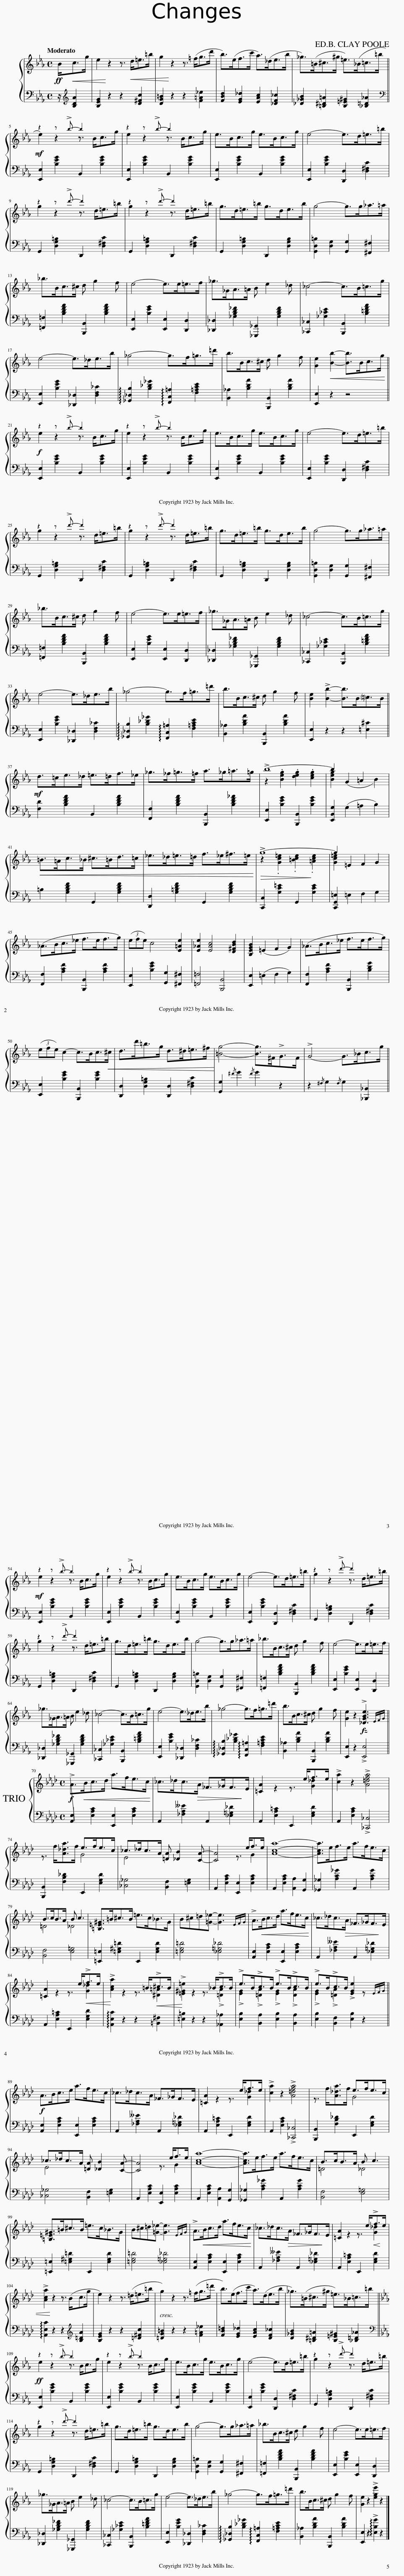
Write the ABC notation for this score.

X:1
%%score { ( 1 3 ) | 2 }
L:1/8
Q:1/4=170
M:4/4
I:linebreak $
K:Eb
V:1 treble
V:3 treble
V:2 bass
V:1
!ff! B<!<(!cg/ | e2!<)! z2 z3/2!<(! d<=e=b/ | g2!<)! z2 z3/2 (=f<gd'/ | b>)(ef>c' a>)(_de>b | _g>)(=B^c>^g =e>)(_B=c>=b ||$ %5
!mf! e2) z2 z3/2 B<cg/ | e2 z2 z3/2 B<cg/ | e>Bc>g e>Bc>g | e4- e>d=e>=b |$ g2 z2 z3/2 d<=e=b/ | %10
 g2 z2 z3/2 d<=e=b/ | g>d=e>=b g>de>b | g4- g>g_a>=a |$ _b>Bc>^c d g2 f | e4- e>e=e>f | %15
 _g>_GA>=A B e2 _d | _c4- c>B=c>g |$ e4- e>_de>b | _g4- g>f=g>=d' | b>Bc>^c d g2 f | %20
 [Ge]2!<(! [Bb]2- [Bb]>Bc>g!<)! ||$!f! e2 z2 z3/2 B<cg/ | e2 z2 z3/2 B<cg/ | e>Bc>g e>Bc>g | e4- e>d=e>=b |$ %25
 g2 z2 z3/2 d<=e=b/ | g2 z2 z3/2 d<=e=b/ | g>d=e>=b g>de>b | g4- g>g_a>=a |$ _b>Bc>^c d g2 f | %30
 e4- e>e=e>f | _g>_GA>=A B e2 _d | _c4- c>B=c>g |$ e4- e>_de>b | _g4- g>f=g>=d' | %35
 b>Bc>^c d g2 f | [Be]2 !>![Bb]2- [Bb]>B!courtesy!=c>B ||$!mf! d>=ce>_d =e>=df>_e | _g>_f=g>=f a>_g=a>=g | !>!b8- | %40
 b2 (G2 =A2 B2) |$!<(! =B>=Ac>_B ^c>=Bd>=c | _e>_d=e>=d f>_e^f>=e!<)! |!>(! !>!g8-!>)! | g2 =E2 F2 G2 |$ %45
 (_A>Bc>_e f>ef>g) | (3(efe) c4 [E=Ae]2 | [E_Ae]2 [EAc]4 [D^FBd]2 | [B,EGB]2 (=E2 F2 G2) | (_A>Bc>_e f>ef>g) |$ %50
 (3(efe) c2- c>Bc>!<(!^c | d>d'=b>g d>^d=e>^f!<)! | [=Bg]4- [Bg]>^F!>!G>F | !>!G4- G>_Bc>g ||$!mf! e2 z2 z3/2 B<cg/ | %55
 e2 z2 z3/2 B<cg/ | e>Bc>g e>Bc>g | e4- e>d=e>=b | g2 z2 z3/2 d<=e=b/ |$ g2 z2 z3/2 d<=e=b/ | %60
 g>d=e>=b g>de>b | g4- g>g_a>=a | _b>Bc>^c d g2 f | e4- e>e=e>f |$ _g>_GA>=A B e2 _d | %65
 _c4- c>B=c>g | e4- e>_de>b | _g4- g>f=g>=d' | b>Bc>^c d g2 f | [Ge]2 z2 !>![_DGBe]3 (3E/F/G/ ||$ %70
[K:Ab][M:4/4]!f! !>!A>!<(!Bc>d a>fe>c!<)! | _c>_dc>!>(!A _F>_GF>!>)!E | [=CA]2 z2 z3/2 e<fe/ | !>![ca]2 z2 !>![A=dfa]4 |$ z3/2 f<[A_da]f/ e>fe>c | %75
 _c>_dc>A [=DA] [_DB]2 [CA]- | [CA]4 z3/2 e<fe/ | [Aca]8- | [Aca]>ef>e a>fe>c |$ B>cB>A B c3 | %80
 [=B,=E^G]>=B^c>B =e>c_B>G | B^c=d[=G_e]- [Ge]3 (3E/F/G/ | !>!A>!<(!Bc>d a>fe>c!<)! | _c>_dc>!>(!A _F>_GF>!>)!E |$ [=CA]2 z2 z3/2 e<!<(!!>!fe/ | %85
 !>![Aca]2!<)! z2 z3/2 =B<!<(!!>!^cB/ | !>![=E^G=e]2!<)! z2 z3/2 _B<!>!cB/ | !>!e>B!>!c>B !>!e>B!>!c>B | !>!e>B!>!c>B !>![EGe]2 z (3E/F/G/ ||$!f! A>Bc>e a>fe>c | %90
 _c>_dc>A _F>_GF>E | [=CA]2 z2 z3/2 e<fe/ | !>![ca]2 z2 !>![A=dfa]4 | z3/2 f<[A_da]f/ e>fe>c |$ _c>_dc>A [=DA] [_DB]2 [CA]- | %95
 [CA]4 z3/2 e<fe/ | [Aca]8- | [Aca]>ef>e a>fe>c | B>cB>A B c3 |$ [=B,=E^G]>=B^c>B =e>c_B>G | %100
 B^c=d[=G_e]- [Ge]3 (3E/F/G/ | !>!A>!<(!Bc>d a>fe>c!<)! | _c>_dc>!>(!A _F>_GF>!>)!E | [=CA]2 z2 z3/2 e<!<(!!>!fe/ |$ !>![Aca]2!<)! z2 z3/2 (B<cg/ | %105
 e2) z2 z3/2 (=d<=e=b/ | g2) z2 z3/2 (=f<g=d'/ | b>)(ef>c' a>)(de>b | _g>)(=B^c>^g =e>)_B=c>=b ||$[K:Eb]!ff! e2 z2 z3/2 B<cg/ | %110
 e2 z2 z3/2 B<cg/ | e>Bc>g e>Bc>g | e4- e>d=e>=b | g2 z2 z3/2 d<=e=b/ |$ g2 z2 z3/2 d<=e=b/ | %115
 g>d=e>=b g>de>b | g4- g>g_a>=a | _b>Bc>^c d g2 f | e4- e>e=e>f |$ _g>_GA>=A B e2 _d | %120
 _c4- c>B=c>g | e4- e>_de>b | _g4- g>f=g>=d' | b>Bc>^c d g2 f | [Ge]2 z2 !>![ege']2 z2 |] %125
V:2
 z/[K:treble] [B,DA]2 | [B,EG]2 z2 z2 [D^Fc]2 | [DG=B]2 z2 z2 [F=A_e]2 | [FBd]2 [EG_d]2 [EAc]2 [_DF_c]2 | [_D_GB]2 [=B,^D=A]2 [B,=E^G]2 [_B,=D_A]2 ||$ %5
[K:bass] [E,,E,]2 [B,EG]2 B,,2 [B,EG]2 | [E,,E,]2 [B,EG]2 B,,2 [B,EG]2 | [E,,E,]2 [B,EG]2 B,,2 [B,EG]2 | [E,,E,]2 [B,EG]2 [D,,D,]2 [D,^F,C]2 |$ G,,2 [D,G,=B,]2 D,,2 [D,^F,C]2 | %10
 G,,2 [D,G,=B,]2 D,,2 [D,^F,C]2 | G,,2 [D,G,=B,]2 D,,2 [D,G,B,]2 | [G,,D,=B,]2 [D,G,]2 [G,,G,]2 [^F,,^F,]2 |$ [=F,,=F,]2 [B,DFA]2 [B,,,B,,]2 [B,DFA]2 | [E,,E,]2 [B,EG]2 [E,,E,]2 [D,,D,]2 | %15
 [_D,,_D,]2 [_G,B,D_F]2 [_G,,,_G,,]2 [G,B,DF]2 | [_C,,_C,]2 [_G,_CE]2 [B,,,B,,]2 [B,=DFA]2 |$ [E,,E,]2 [B,EG]2 [_D,,_D,]2 [D,F,_C]2 | !arpeggio![_G,,_D,B,]2 [B,_D_G]2 !arpeggio![F,,C,=A,]2 [F,=A,CE]2 | [B,,_A,]2 [B,DA]2 [B,,,B,,]2 [B,DA]2 | %20
 [E,,E,]2 z2 z4 ||$ [E,,E,]2 [B,EG]2 B,,2 [B,EG]2 | [E,,E,]2 [B,EG]2 B,,2 [B,EG]2 | [E,,E,]2 [B,EG]2 B,,2 [B,EG]2 | [E,,E,]2 [B,EG]2 [D,,D,]2 [D,^F,C]2 |$ %25
 G,,2 [D,G,=B,]2 D,,2 [D,^F,C]2 | G,,2 [D,G,=B,]2 D,,2 [D,^F,C]2 | G,,2 [D,G,=B,]2 D,,2 [D,G,B,]2 | [G,,D,=B,]2 [D,G,]2 [G,,G,]2 [^F,,^F,]2 |$ [=F,,=F,]2 [B,DFA]2 [B,,,B,,]2 [B,DFA]2 | %30
 [E,,E,]2 [B,EG]2 [E,,E,]2 [D,,D,]2 | [_D,,_D,]2 [_G,B,D_F]2 [_G,,,_G,,]2 [G,B,DF]2 | [_C,,_C,]2 [_G,_CE]2 [B,,,B,,]2 [B,=DFA]2 |$ [E,,E,]2 [B,EG]2 [_D,,_D,]2 [D,F,_C]2 | !arpeggio![_G,,_D,B,]2 [B,_D_G]2 !arpeggio![F,,C,=A,]2 [F,=A,CE]2 | %35
 [B,,_A,]2 [B,DA]2 [B,,,B,,]2 [B,DA]2 | [E,,E,]2 z2 z2 [=E,^C]2 ||$ [F,D]2 [B,DFA]2 B,,2 [B,DFA]2 | [F,,F,]2 [B,DFA]2 [B,,,B,,]2 [B,DF_A]2 | [E,,E,]2 [B,EG]2 [B,,,B,,]2 [B,EG]2 | %40
 [E,,B,,G,]2 (G,2 =A,2 B,2) |$ =B,2 [G,B,DF]2 G,,2 [G,B,DF]2 | [D,,D,]2 [G,=B,DF]2 G,,2 [G,B,DF]2 | [C,,C,]2 [G,C=E]2 G,,2 [G,CE]2 | [C,,G,,=E,]2 =E,2 F,2 G,2 |$ %45
 [F,,F,]2 [A,CF]2 [B,,,B,,]2 [A,CF]2 | [E,,E,]2 [B,EG]2 [G,,G,]2 [^F,,^F,]2 | [=F,,=F,]4 [B,,,B,,]4 | [E,,E,]2 (=E,2 F,2 G,2) | [F,,F,]2 [A,CF]2 [B,,,B,,]2 [B,DG]2 |$ %50
 [E,,E,]2 [B,EG]2 [B,,,B,,]2 [B,EG]2 | [D,,D,]2 [D,G,=B,]2 [D,,D,]2 [D,^F,C]2 | [G,,G,]2{/^F} G2{/F} G2 z2 | z2{/^F,} G,2{/F,} G,2 [_B,,,_B,,]2 ||$ [E,,E,]2 [B,EG]2 B,,2 [B,EG]2 | %55
 [E,,E,]2 [B,EG]2 B,,2 [B,EG]2 | [E,,E,]2 [B,EG]2 B,,2 [B,EG]2 | [E,,E,]2 [B,EG]2 [D,,D,]2 [D,^F,C]2 | G,,2 [D,G,=B,]2 D,,2 [D,^F,C]2 |$ G,,2 [D,G,=B,]2 D,,2 [D,^F,C]2 | %60
 G,,2 [D,G,=B,]2 D,,2 [D,G,B,]2 | [G,,D,=B,]2 [D,G,]2 [G,,G,]2 [^F,,^F,]2 | [=F,,=F,]2 [B,DFA]2 [B,,,B,,]2 [B,DFA]2 | [E,,E,]2 [B,EG]2 [E,,E,]2 [D,,D,]2 |$ [_D,,_D,]2 [_G,B,D_F]2 [_G,,,_G,,]2 [G,B,DF]2 | %65
 [_C,,_C,]2 [_G,_CE]2 [B,,,B,,]2 [B,=DFA]2 | [E,,E,]2 [B,EG]2 [_D,,_D,]2 [D,F,_C]2 | !arpeggio![_G,,_D,B,]2 [B,_D_G]2 !arpeggio![F,,C,=A,]2 [F,=A,CE]2 | [B,,_A,]2 [B,DA]2 [B,,,B,,]2 [B,DA]2 | [E,,E,]2 z2 !>![E,,E,]4 ||$ %70
[K:Ab][M:4/4] [A,,E,]2 [E,A,C]2 [E,,E,]2 [E,A,C]2 | A,,2 [_F,A,__E]2 A,,2 [_E,=G,_D]2 | A,,2 [E,A,=C]2 E,,2 [E,G,D]2 | A,,2 [E,A,C]2 !>![_C,,_C,]4 |$ [B,,,B,,]2 [F,B,_D]2 E,,2 [E,G,D]2 | %75
 [_C,_G,]4 [B,,F,]2 [=E,G,]2 | A,,2 [E,A,C]2 [E,,E,]2 [E,A,C]2 | A,,2 [E,A,C]2 [A,,A,]2 [G,,G,]2 | [_G,,_G,]2 [A,C_G]2 A,,2 [A,CG]2 |$ [B,,F,]4 [E,=G,]4 | %80
 [=E,,=E,]2 [=E,^G,=D]2 E,,2 [E,G,D]2 | [=E,G,=D]4 [_E,=G,_D]4 | [A,,E,]2 [E,A,C]2 [E,,E,]2 [E,A,C]2 | A,,2 [_F,A,__E]2 A,,2 [_E,=G,_D]2 |$ A,,2 [E,A,=C]2 E,,2 [E,G,D]2 | %85
 !arpeggio![A,,E,C]2 z2 z2 [=B,,^F,]2 | [=E,=B,]2 z2 z2 [_A,,_A,]2 | !>![E,B,]2 !>![B,,A,]2 !>![E,B,]2 !>![B,,A,]2 | !>![E,B,]2 !>![B,,F,]2 !>![E,B,]2 z2 ||$ [A,,E,]2 [E,A,C]2 [E,,E,]2 [E,A,C]2 | %90
 A,,2 [_F,A,__E]2 A,,2 [_E,=G,_D]2 | A,,2 [E,A,=C]2 E,,2 [E,G,D]2 | A,,2 [E,A,C]2 !>![_C,,_C,]4 | [B,,,B,,]2 [F,B,_D]2 E,,2 [E,G,D]2 |$ [_C,_G,]4 [B,,F,]2 [=E,G,]2 | %95
 A,,2 [E,A,C]2 [E,,E,]2 [E,A,C]2 | A,,2 [E,A,C]2 [A,,A,]2 [G,,G,]2 | [_G,,_G,]2 [A,C_G]2 A,,2 [A,CG]2 | [B,,F,]4 [E,=G,]4 |$ [=E,,=E,]2 [=E,^G,=D]2 E,,2 [E,G,D]2 | %100
 [=E,G,=D]4 [_E,=G,_D]4 | [A,,E,]2 [E,A,C]2 [E,,E,]2 [E,A,C]2 | A,,2 [_F,A,__E]2 A,,2 [_E,=G,_D]2 | A,,2 [E,A,=C]2 E,,2 [E,G,D]2 |$ !arpeggio![A,,E,C]2 z2 z2[K:treble] [B,=DA]2 | %105
 [B,EG]2 z2 z2 [=D^Fc]2 | [=DG=B]2 z2 z2 [F=A_e]2 | [FB=d]2 [EG_d]2 [EAc]2 [DF_c]2 | [D_GB]2 [=B,^D=A]2 [B,=E^G]2 [_B,=D_A]2 ||$[K:Eb][K:bass] [E,,E,]2 [B,EG]2 B,,2 [B,EG]2 | %110
 [E,,E,]2 [B,EG]2 B,,2 [B,EG]2 | [E,,E,]2 [B,EG]2 B,,2 [B,EG]2 | [E,,E,]2 [B,EG]2 [D,,D,]2 [D,^F,C]2 | G,,2 [D,G,=B,]2 D,,2 [D,^F,C]2 |$ G,,2 [D,G,=B,]2 D,,2 [D,^F,C]2 | %115
 G,,2 [D,G,=B,]2 D,,2 [D,G,B,]2 | [G,,D,=B,]2 [D,G,]2 [G,,G,]2 [^F,,^F,]2 | [=F,,=F,]2 [B,DFA]2 [B,,,B,,]2 [B,DFA]2 | [E,,E,]2 [B,EG]2 [E,,E,]2 [D,,D,]2 |$ [_D,,_D,]2 [_G,B,D_F]2 [_G,,,_G,,]2 [G,B,DF]2 | %120
 [_C,,_C,]2 [_G,_CE]2 [B,,,B,,]2 [B,=DFA]2 | [E,,E,]2 [B,EG]2 [_D,,_D,]2 [D,F,_C]2 | !arpeggio![_G,,_D,B,]2 [B,_D_G]2 !arpeggio![F,,C,=A,]2 [F,=A,CE]2 | [B,,_A,]2 [B,DA]2 [B,,,B,,]2 [B,DA]2 | [E,,E,]2 z2 !arpeggio!!>![E,B,G]2 z2 |] %125
V:3
 x5/2 | x8 | x8 | x8 | x8 ||$ %5
 z2 z !>!b- b2 x2 | z2 z !>!b- b2 x2 | x8 | x8 |$ z2 z !>!d'- d'2 x2 | %10
 z2 z !>!d'- d'2 x2 | x8 | x8 |$ x8 | x8 | %15
 x8 | x8 |$ x8 | x8 | x8 | %20
 x8 ||$ z2 z !>!b- b2 x2 | z2 z !>!b- b2 x2 | x8 | x8 |$ %25
 z2 z !>!d'- d'2 x2 | z2 z !>!d'- d'2 x2 | x8 | x8 |$ x8 | %30
 x8 | x8 | x8 |$ x8 | x8 | %35
 x8 | x8 ||$ x8 | x8 | z2 .[Beg]2 .[deg]2 .[ceg]2 | %40
 [Beg]2 x6 |$ x8 | x8 | z2 .[Gc=e]2 .[=Bce]2 .[=Ace]2 | [Gc=e]2 x6 |$ %45
 x8 | x8 | x8 | x8 | x8 |$ %50
 x8 | x8 | x8 | x8 ||$ z2 z !>!b- b2 x2 | %55
 z2 z !>!b- b2 x2 | x8 | x8 | z2 z !>!d'- d'2 x2 |$ z2 z !>!d'- d'2 x2 | %60
 x8 | x8 | x8 | x8 |$ x8 | %65
 x8 | x8 | x8 | x8 | x8 ||$ %70
[K:Ab][M:4/4] x8 | x8 | x6 [G_d]2 | x8 |$ x4 G4 | %75
 E4 x4 | x6 G2 | x8 | x8 |$ =D4 _D4 | %80
 x8 | x8 | x8 | x8 |$ x6 [G_d]2 | %85
 x6 [^D=A]2 | x6 !>![=DA]2 | !>![EG]2 !>![=DA]2 !>![EG]2 !>![DA]2 | !>![EG]2 !>![=DA]2 x4 ||$ x8 | %90
 x8 | x6 [G_d]2 | x8 | x4 G4 |$ E4 x4 | %95
 x6 G2 | x8 | x8 | =D4 _D4 |$ x8 | %100
 x8 | x8 | x8 | x6 [G_d]2 |$ x8 | %105
 x8 | x8 | x8 | x8 ||$[K:Eb] z2 z !>!b- b2 x2 | %110
 z2 z !>!b- b2 x2 | x8 | x8 | z2 z !>!d'- d'2 x2 |$ z2 z !>!d'- d'2 x2 | %115
 x8 | x8 | x8 | x8 |$ x8 | %120
 x8 | x8 | x8 | x8 | x8 |] %125
